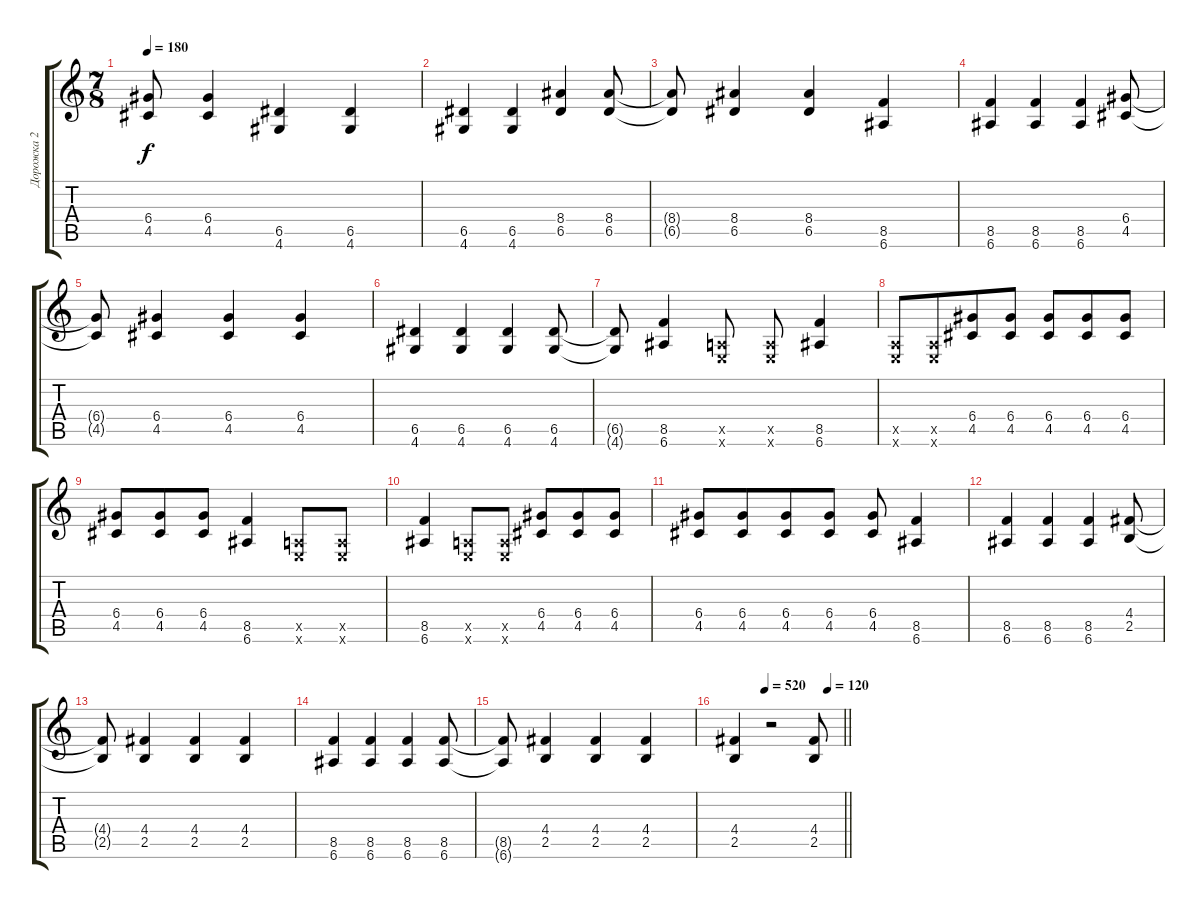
\track ("Дорожка 2" "Дорожка 2") {instrument overdrivenguitar}
\staff {score tabs}
\tuning (E4 B3 G3 D3 A2 E2) {hide}
\ts (7 8)
\tempo 180
\clef g2
\ks c
(6.4{t} 4.5{t}).8{dy f} (6.4 4.5).4 (6.5 4.6).4 (6.5 4.6).4 |
(6.5 4.6).4 (6.5 4.6).4 (8.4 6.5).4 (8.4 6.5).8 |
(8.4{t} 6.5{t}).8 (8.4 6.5).4 (8.4 6.5).4 (8.5 6.6).4 |
(8.5 6.6).4 (8.5 6.6).4 (8.5 6.6).4 (6.4 4.5).8 |
(6.4{t} 4.5{t}).8 (6.4 4.5).4 (6.4 4.5).4 (6.4 4.5).4 |
(6.5 4.6).4 (6.5 4.6).4 (6.5 4.6).4 (6.5 4.6).8 |
(6.5{t} 4.6{t}).8 (8.5 6.6).4 (0.5{x} 0.6{x}).8 (0.5{x} 0.6{x}).8 (8.5 6.6).4 |
(0.5{x} 0.6{x}).8 (0.5{x} 0.6{x}).8 (6.4 4.5).8 (6.4 4.5).8 (6.4 4.5).8 (6.4 4.5).8 (6.4 4.5).8 |
(6.4 4.5).8 (6.4 4.5).8 (6.4 4.5).8 (8.5 6.6).4 (0.5{x} 0.6{x}).8 (0.5{x} 0.6{x}).8 |
(8.5 6.6).4 (0.5{x} 0.6{x}).8 (0.5{x} 0.6{x}).8 (6.4 4.5).8 (6.4 4.5).8 (6.4 4.5).8 |
(6.4 4.5).8 (6.4 4.5).8 (6.4 4.5).8 (6.4 4.5).8 (6.4 4.5).8 (8.5 6.6).4 |
(8.5 6.6).4 (8.5 6.6).4 (8.5 6.6).4 (4.4 2.5).8 |
(4.4{t} 2.5{t}).8 (4.4 2.5).4 (4.4 2.5).4 (4.4 2.5).4 |
(8.5 6.6).4 (8.5 6.6).4 (8.5 6.6).4 (8.5 6.6).8 |
(8.5{t} 6.6{t}).8 (4.4 2.5).4 (4.4 2.5).4 (4.4 2.5).4 |
\tempo (520 0.2857142857142857)
\tempo (120 0.8571428571428571)
\barLineRight lightlight
(4.4 2.5).4 r.2 (4.4 2.5).8
